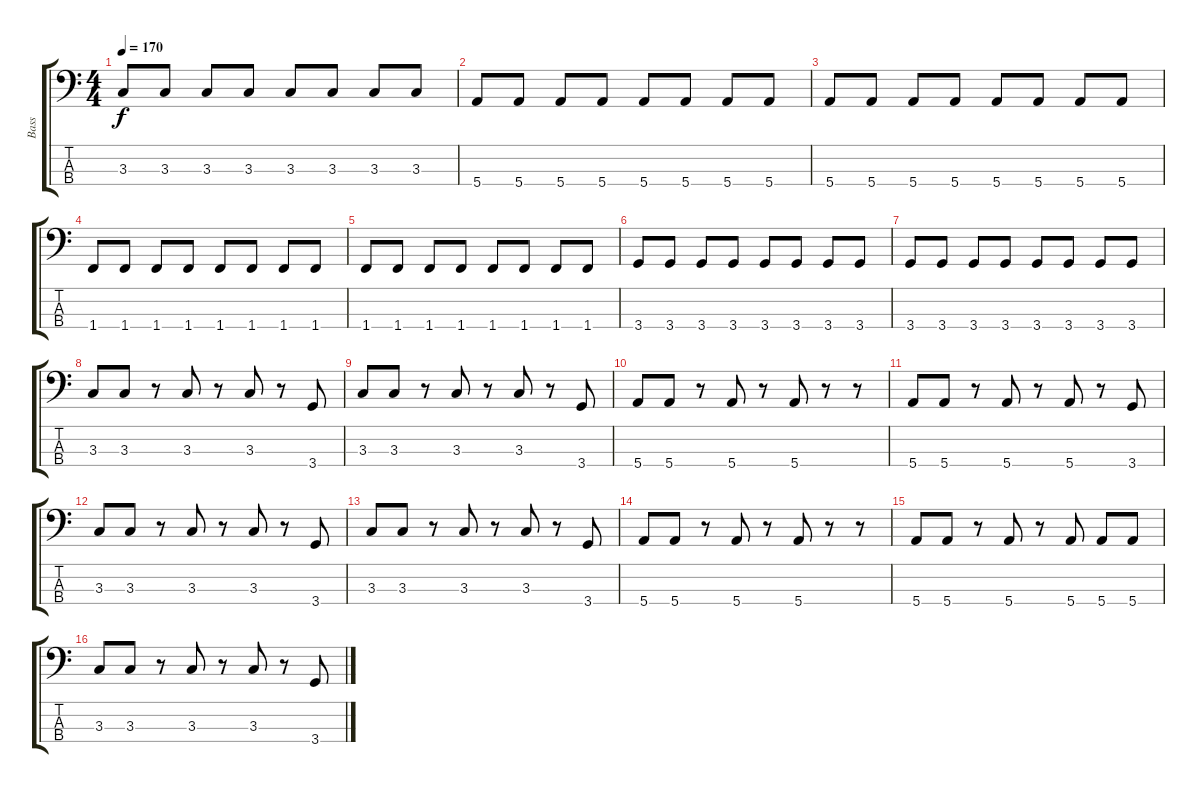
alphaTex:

\track ("Bass" "Bass") {instrument electricbasspick}
\staff {score tabs}
\tuning (G2 D2 A1 E1) {hide}
\ts (4 4)
\tempo 170
\clef f4
\ks c
3.3.8{dy f} 3.3.8 3.3.8 3.3.8 3.3.8 3.3.8 3.3.8 3.3.8 |
5.4.8 5.4.8 5.4.8 5.4.8 5.4.8 5.4.8 5.4.8 5.4.8 |
5.4.8 5.4.8 5.4.8 5.4.8 5.4.8 5.4.8 5.4.8 5.4.8 |
1.4.8 1.4.8 1.4.8 1.4.8 1.4.8 1.4.8 1.4.8 1.4.8 |
1.4.8 1.4.8 1.4.8 1.4.8 1.4.8 1.4.8 1.4.8 1.4.8 |
3.4.8 3.4.8 3.4.8 3.4.8 3.4.8 3.4.8 3.4.8 3.4.8 |
3.4.8 3.4.8 3.4.8 3.4.8 3.4.8 3.4.8 3.4.8 3.4.8 |
3.3.8 3.3.8 r.8 3.3.8 r.8 3.3.8 r.8 3.4.8 |
3.3.8 3.3.8 r.8 3.3.8 r.8 3.3.8 r.8 3.4.8 |
5.4.8 5.4.8 r.8 5.4.8 r.8 5.4.8 r.8 r.8 |
5.4.8 5.4.8 r.8 5.4.8 r.8 5.4.8 r.8 3.4.8 |
3.3.8 3.3.8 r.8 3.3.8 r.8 3.3.8 r.8 3.4.8 |
3.3.8 3.3.8 r.8 3.3.8 r.8 3.3.8 r.8 3.4.8 |
5.4.8 5.4.8 r.8 5.4.8 r.8 5.4.8 r.8 r.8 |
5.4.8 5.4.8 r.8 5.4.8 r.8 5.4.8 5.4.8 5.4.8 |
3.3.8 3.3.8 r.8 3.3.8 r.8 3.3.8 r.8 3.4.8
